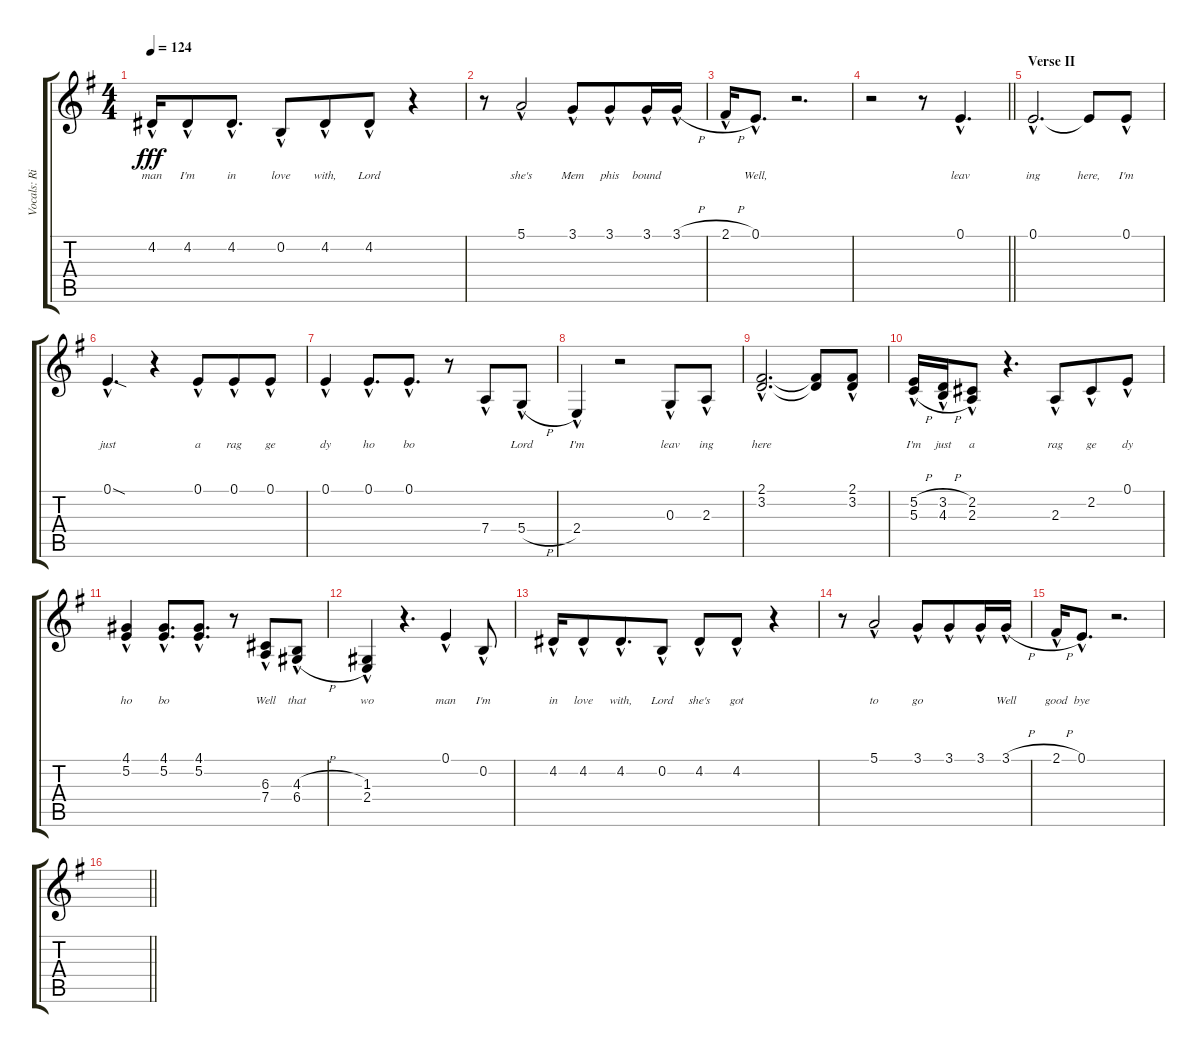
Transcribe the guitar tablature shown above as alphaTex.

\track ("Vocals: Ricky" "Vocals: Ri") {instrument lead2sawtooth}
\staff {score tabs}
\tuning (E4 B3 G3 D3 A2 E2) {hide}
\ts (4 4)
\tempo 124
\clef g2
\ks g
4.2{hac}.16{lyrics (0 "man") lyrics (1 "") lyrics (2 "") lyrics (3 "") lyrics (4 "") dy fff} 4.2{hac}.8{lyrics (0 "I'm") lyrics (1 "") lyrics (2 "") lyrics (3 "") lyrics (4 "")} 4.2{hac}.8{d lyrics (0 "in") lyrics (1 "") lyrics (2 "") lyrics (3 "") lyrics (4 "") beam split} 0.2{hac}.8{lyrics (0 "love") lyrics (1 "") lyrics (2 "") lyrics (3 "") lyrics (4 "") beam merge} 4.2{hac}.8{lyrics (0 "with,") lyrics (1 "") lyrics (2 "") lyrics (3 "") lyrics (4 "")} 4.2{hac}.8{lyrics (0 "Lord") lyrics (1 "") lyrics (2 "") lyrics (3 "") lyrics (4 "")} r.4 |
r.8 5.1{hac}.2{lyrics (0 "she's") lyrics (1 "") lyrics (2 "") lyrics (3 "") lyrics (4 "")} 3.1{hac}.8{lyrics (0 "Mem") lyrics (1 "") lyrics (2 "") lyrics (3 "") lyrics (4 "") beam merge} 3.1{hac}.8{lyrics (0 "phis") lyrics (1 "") lyrics (2 "") lyrics (3 "") lyrics (4 "")} 3.1{hac}.16{lyrics (0 "bound") lyrics (1 "") lyrics (2 "") lyrics (3 "") lyrics (4 "")} 3.1{h hac}.16{lyrics (0 "") lyrics (1 "") lyrics (2 "") lyrics (3 "") lyrics (4 "")} |
2.1{h hac}.16{lyrics (0 "") lyrics (1 "") lyrics (2 "") lyrics (3 "") lyrics (4 "")} 0.1{hac}.8{d lyrics (0 "Well,") lyrics (1 "") lyrics (2 "") lyrics (3 "") lyrics (4 "")} r.2{d} |
\barLineRight lightlight
r.2 r.8 0.1{hac}.4{d lyrics (0 "leav") lyrics (1 "") lyrics (2 "") lyrics (3 "") lyrics (4 "")} |
\section ("" "Verse II")
0.1{hac}.2{d lyrics (0 "ing") lyrics (1 "") lyrics (2 "") lyrics (3 "") lyrics (4 "")} 0.1{t}.8{lyrics (0 "here,") lyrics (1 "") lyrics (2 "") lyrics (3 "") lyrics (4 "")} 0.1{hac}.8{lyrics (0 "I'm") lyrics (1 "") lyrics (2 "") lyrics (3 "") lyrics (4 "")} |
0.1{sod hac}.4{d lyrics (0 "just") lyrics (1 "") lyrics (2 "") lyrics (3 "") lyrics (4 "")} r.4 0.1{hac}.8{lyrics (0 "a") lyrics (1 "") lyrics (2 "") lyrics (3 "") lyrics (4 "") beam merge} 0.1{hac}.8{lyrics (0 "rag") lyrics (1 "") lyrics (2 "") lyrics (3 "") lyrics (4 "")} 0.1{hac}.8{lyrics (0 "ge") lyrics (1 "") lyrics (2 "") lyrics (3 "") lyrics (4 "")} |
0.1{hac}.4{lyrics (0 "dy") lyrics (1 "") lyrics (2 "") lyrics (3 "") lyrics (4 "")} 0.1{hac}.8{d lyrics (0 "ho") lyrics (1 "") lyrics (2 "") lyrics (3 "") lyrics (4 "")} 0.1{hac}.8{d lyrics (0 "bo") lyrics (1 "") lyrics (2 "") lyrics (3 "") lyrics (4 "")} r.8 7.4{hac}.8{lyrics (0 "") lyrics (1 "") lyrics (2 "") lyrics (3 "") lyrics (4 "")} 5.4{h hac}.8{lyrics (0 "Lord") lyrics (1 "") lyrics (2 "") lyrics (3 "") lyrics (4 "")} |
2.4{hac}.4{lyrics (0 "I'm") lyrics (1 "") lyrics (2 "") lyrics (3 "") lyrics (4 "")} r.2 0.3{hac}.8{lyrics (0 "leav") lyrics (1 "") lyrics (2 "") lyrics (3 "") lyrics (4 "")} 2.3{hac}.8{lyrics (0 "ing") lyrics (1 "") lyrics (2 "") lyrics (3 "") lyrics (4 "")} |
(2.1{hac} 3.2{hac}).2{d lyrics (0 "here") lyrics (1 "") lyrics (2 "") lyrics (3 "") lyrics (4 "")} (2.1{t} 3.2{t}).8{lyrics (0 "") lyrics (1 "") lyrics (2 "") lyrics (3 "") lyrics (4 "")} (2.1{hac} 3.2{hac}).8{lyrics (0 "") lyrics (1 "") lyrics (2 "") lyrics (3 "") lyrics (4 "")} |
(5.2{h hac} 5.3{h hac}).16{lyrics (0 "I'm") lyrics (1 "") lyrics (2 "") lyrics (3 "") lyrics (4 "")} (3.2{h hac} 4.3{h hac}).16{lyrics (0 "just") lyrics (1 "") lyrics (2 "") lyrics (3 "") lyrics (4 "")} (2.2{hac} 2.3{hac}).8{lyrics (0 "a") lyrics (1 "") lyrics (2 "") lyrics (3 "") lyrics (4 "")} r.4{d} 2.3{hac}.8{lyrics (0 "rag") lyrics (1 "") lyrics (2 "") lyrics (3 "") lyrics (4 "") beam merge} 2.2{hac}.8{lyrics (0 "ge") lyrics (1 "") lyrics (2 "") lyrics (3 "") lyrics (4 "")} 0.1{hac}.8{lyrics (0 "dy") lyrics (1 "") lyrics (2 "") lyrics (3 "") lyrics (4 "")} |
(4.1{hac} 5.2{hac}).4{lyrics (0 "ho") lyrics (1 "") lyrics (2 "") lyrics (3 "") lyrics (4 "")} (4.1{hac} 5.2{hac}).8{d lyrics (0 "bo") lyrics (1 "") lyrics (2 "") lyrics (3 "") lyrics (4 "")} (4.1{hac} 5.2{hac}).8{d lyrics (0 "") lyrics (1 "") lyrics (2 "") lyrics (3 "") lyrics (4 "")} r.8 (6.3{hac} 7.4{hac}).8{lyrics (0 "Well") lyrics (1 "") lyrics (2 "") lyrics (3 "") lyrics (4 "")} (4.3{h hac} 6.4{h hac}).8{lyrics (0 "that") lyrics (1 "") lyrics (2 "") lyrics (3 "") lyrics (4 "")} |
(1.3{hac} 2.4{hac}).4{lyrics (0 "wo") lyrics (1 "") lyrics (2 "") lyrics (3 "") lyrics (4 "")} r.4{d} 0.1{hac}.4{lyrics (0 "man") lyrics (1 "") lyrics (2 "") lyrics (3 "") lyrics (4 "")} 0.2{hac}.8{lyrics (0 "I'm") lyrics (1 "") lyrics (2 "") lyrics (3 "") lyrics (4 "")} |
4.2{hac}.16{lyrics (0 "in") lyrics (1 "") lyrics (2 "") lyrics (3 "") lyrics (4 "")} 4.2{hac}.8{lyrics (0 "love") lyrics (1 "") lyrics (2 "") lyrics (3 "") lyrics (4 "")} 4.2{hac}.8{d lyrics (0 "with,") lyrics (1 "") lyrics (2 "") lyrics (3 "") lyrics (4 "") beam merge} 0.2{hac}.8{lyrics (0 "Lord") lyrics (1 "") lyrics (2 "") lyrics (3 "") lyrics (4 "") beam split} 4.2{hac}.8{lyrics (0 "she's") lyrics (1 "") lyrics (2 "") lyrics (3 "") lyrics (4 "")} 4.2{hac}.8{lyrics (0 "got") lyrics (1 "") lyrics (2 "") lyrics (3 "") lyrics (4 "")} r.4 |
r.8 5.1{hac}.2{lyrics (0 "to") lyrics (1 "") lyrics (2 "") lyrics (3 "") lyrics (4 "")} 3.1{hac}.8{lyrics (0 "go") lyrics (1 "") lyrics (2 "") lyrics (3 "") lyrics (4 "") beam merge} 3.1{hac}.8{lyrics (0 "") lyrics (1 "") lyrics (2 "") lyrics (3 "") lyrics (4 "")} 3.1{hac}.16{lyrics (0 "") lyrics (1 "") lyrics (2 "") lyrics (3 "") lyrics (4 "")} 3.1{h hac}.16{lyrics (0 "Well") lyrics (1 "") lyrics (2 "") lyrics (3 "") lyrics (4 "")} |
2.1{h hac}.16{lyrics (0 "good") lyrics (1 "") lyrics (2 "") lyrics (3 "") lyrics (4 "")} 0.1{hac}.8{d lyrics (0 "bye") lyrics (1 "") lyrics (2 "") lyrics (3 "") lyrics (4 "")} r.2{d} |
\barLineRight lightlight
